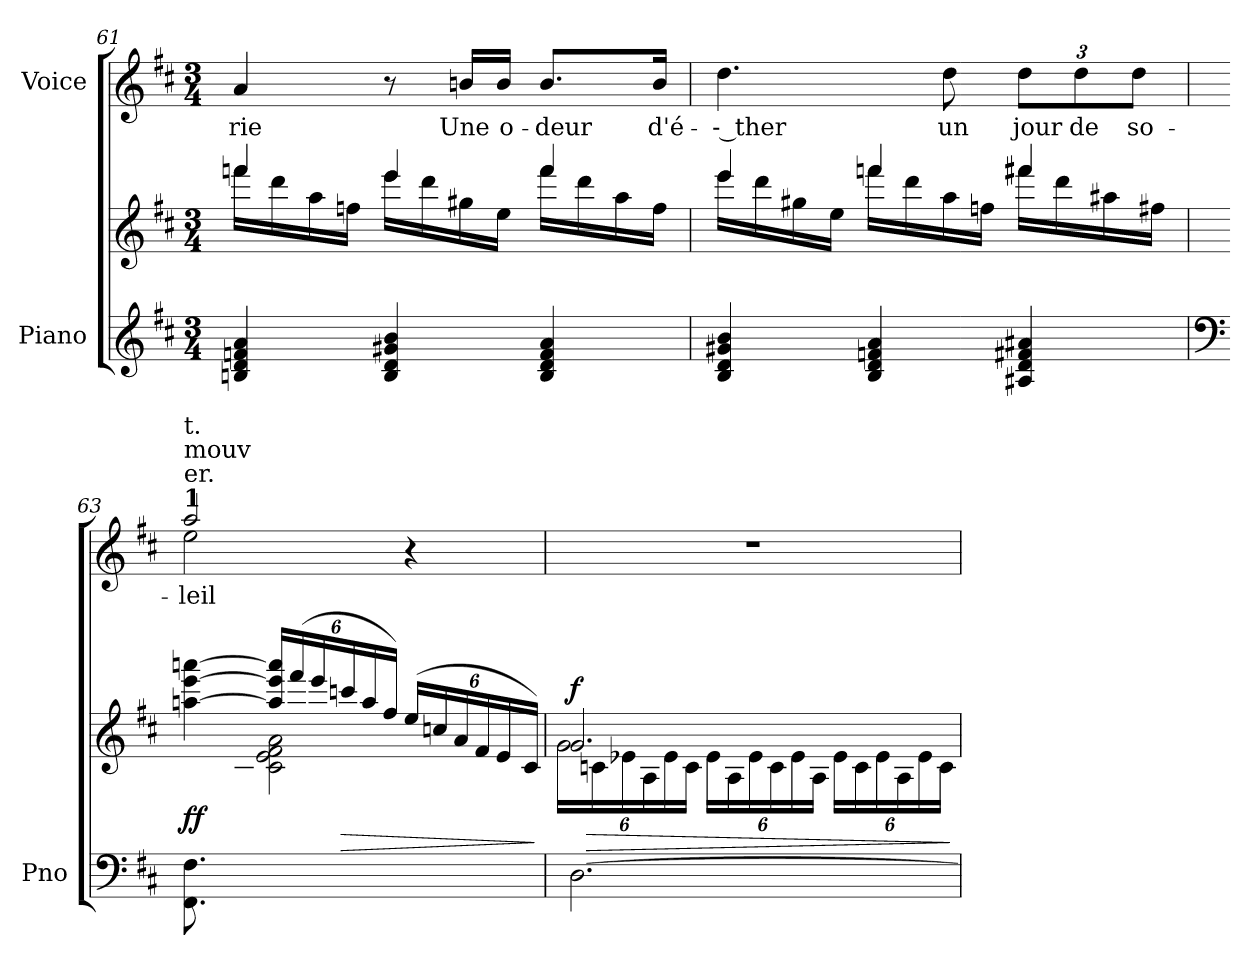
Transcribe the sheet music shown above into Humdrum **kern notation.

**kern	**kern	**dynam	**kern	**text
*part2	*part2	*part2	*part1	*part1
*staff3	*staff2	*staff2/3	*staff1	*staff1
*I"Piano	*	*	*I"Voice	*
*I'Pno	*	*	*	*
*clefG2	*clefG2	*	*clefG2	*
*k[f#c#]	*k[f#c#]	*	*k[f#c#]	*
*M3/4	*M3/4	*	*M3/4	*
=61	=61	=61	=61	=61
*	*^	*	*	*
4Bn/ 4d/ 4fn/ 4a/	4fffn/	16fff\LL	.	4a/	-rie
.	.	16ddd\	.	.	.
.	.	16aa\	.	.	.
.	.	16ffn\JJ	.	.	.
4B/ 4d/ 4g#X/ 4b/	4eee/	16eee\LL	.	8r	.
.	.	16ddd\	.	.	.
.	.	16gg#X\	.	16bni/LL	Une
.	.	16ee\JJ	.	16b/JJ	o-
4B/ 4d/ 4f/ 4a/	4fff/	16fff\LL	.	8.b/L	-deur
.	.	16ddd\	.	.	.
.	.	16aa\	.	.	.
.	.	16ff\JJ	.	16b/Jk	d'é-
=62	=62	=62	=62	=62	=62
4B/ 4d/ 4g#X/ 4b/	4eee/	16eee\LL	.	4.dd\	-- ther
.	.	16ddd\	.	.	.
.	.	16gg#X\	.	.	.
.	.	16ee\JJ	.	.	.
4B/ 4d/ 4fn/ 4a/	4fffn/	16fff\LL	.	.	.
.	.	16ddd\	.	.	.
.	.	16aa\	.	8dd\	un
.	.	16ffn\JJ	.	.	.
4A#X/ 4d/ 4f#X/ 4a#X/	4fff#X/	16fff#\LL	.	12dd\L	jour
.	.	16ddd\	.	.	.
.	.	.	.	12dd\	de
.	.	16aa#X\	.	.	.
.	.	.	.	12dd\J	so-
.	.	16ff#X\JJ	.	.	.
=63	=63	=63	=63	=63	=63
*clefF4	*	*	*	*	*
*	*	*	*	*^	*
!	!	!	!	!LO:TX:a:B:t=1	!	!
!	!	!	!	!LO:TX:a:t=er.	!	!
!	!	!	!	!LO:TX:a:t=mouv	!	!
!	!	!	!	!LO:TX:a:t=t.	!	!
!	!	!	!LO:DY:b	!	!	!
8.FF#\ 8.F#\L	[>4aan\ [4eee\ [4aaan\	8.ryy	ff	2aa/	2ee\	-leil
2ryy	.	16cn\ 16e\ 16f#\ 16a\Jk	.	.	.	.
*	*Xbrackettup	*	*	*	*	*
.	24aa/] 24eee/] 24aaa/]LL	2c\ 2e\ 2f#\ 2a\	.	.	.	.
.	(24fff#/	.	.	.	.	.
.	24eee/	.	.	.	.	.
!	!	!	!LO:HP:b	!	!	!
.	24cccn/	.	>	.	.	.
.	24aa/	.	.	.	.	.
.	24ff#/JJ)	.	.	.	.	.
.	(24ee/LL	.	.	4r	4ryy	.
.	24ccn/	.	.	.	.	.
.	24a/	.	.	.	.	.
.	24f#/	.	.	.	.	.
.	24e/	.	.	.	.	.
16ryy	.	.	.	.	.	.
.	24c/JJ)	.	.	.	.	.
*	*v	*v	*	*	*	*
*	*	*	*v	*v	*
.	.	]	.	.
=64	=64	=64	=64	=64
*	*^	*	*	*
!	!	!LO:N:head=open	!LO:HP:b	!	!
!	!	!	!LO:DY:n=1:a	!	!
[2.D\	2.g/	24g\LL	> f	2.r	.
.	.	24cn\	.	.	.
.	.	24e-X\	.	.	.
.	.	24A\	.	.	.
.	.	24e-\	.	.	.
.	.	24c\JJ	.	.	.
.	.	24e-\LL	.	.	.
.	.	24A\	.	.	.
.	.	24e-\	.	.	.
.	.	24c\	.	.	.
.	.	24e-\	.	.	.
.	.	24A\JJ	.	.	.
.	.	24e-\LL	.	.	.
.	.	24c\	.	.	.
.	.	24e-\	.	.	.
.	.	24A\	.	.	.
.	.	24e-\	.	.	.
.	.	24c\JJ	.	.	.
*	*v	*v	*	*	*
.	.	]	.	.
=	=	=	=	=
*-	*-	*-	*-	*-
